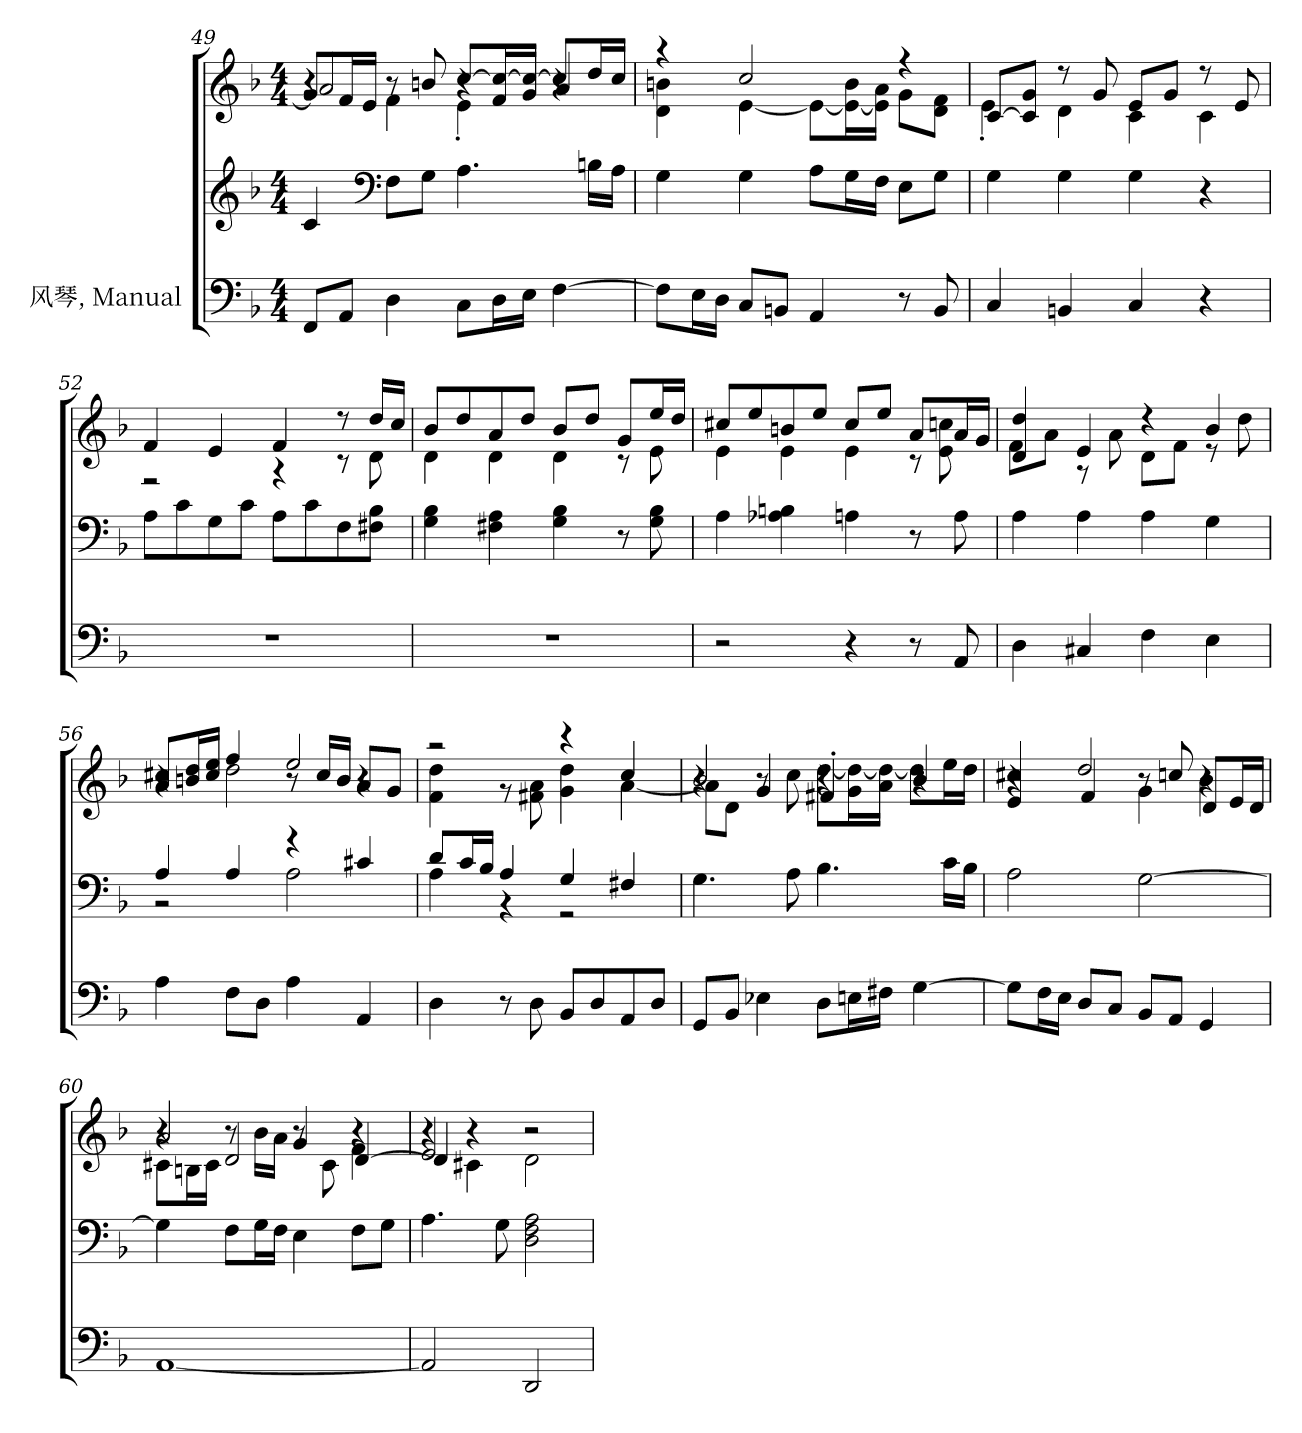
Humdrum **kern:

**kern	**kern	**kern
*part1	*part1	*part1
*staff3	*staff2	*staff1
*I"风琴, Manual	*	*
!!LO:LB:g=z
*clefF4	*clefG2	*clefG2
*k[b-]	*k[b-]	*k[b-]
*M4/4	*M4/4	*M4/4
=49	=49	=49
*	*	*^
*	*	*	*^
8FF/L	4c/	8g/L]	4r	2a/
8AA/J	.	16f/L	.	.
.	.	16e/JJ	.	.
*	*clefF4	*	*	*
4D\	8F\L	8r	4f\	.
.	8G\J	8bn/	.	.
8C\L	4.A\	[8cc/L	4e'\	4r
16D\L	.	16f/ 16cc/_L	.	.
16E\JJ	.	16g/ 16cc/_JJ	.	.
[4F\	.	8cc/L]	4r	4a/
.	16Bn\LL	16dd/L	.	.
.	16A\JJ	16cc/JJ	.	.
*	*	*	*v	*v
=50	=50	=50	=50
8F\L]	4G\	4r	4d\ 4bn\
16E\L	.	.	.
16D\JJ	.	.	.
8C/L	4G\	2cc/	[4e\
8BBn/J	.	.	.
4AA/	8A\L	.	8e\L_
.	16G\L	.	16e\_ 16b\L
.	16F\JJ	.	16e\] 16a\JJ
8r	8E\L	4r	8g\L
8BB/	8G\J	.	8d\ 8f\J
=51	=51	=51	=51
4C/	4G\	[8c/L	4e'\
.	.	8c/] 8g/J	.
4BBn/	4G\	8r	4d\
.	.	8g/	.
4C/	4G\	8e/L	4c\
.	.	8g/J	.
4r	4r	8r	4c\
.	.	8e/	.
!!LO:PB:g=z	!!
=52	=52	=52	=52
1r	8A\L	4f/	2r
.	8c\	.	.
.	8G\	4e/	.
.	8c\J	.	.
.	8A\L	4f/	4r
.	8c\	.	.
.	8F\	8r	8r
.	8F#X\ 8B-\J	16dd/LL	8d\
.	.	16cc/JJ	.
=53	=53	=53	=53
1r	4G\ 4B-\	8b-/L	4d\
.	.	8dd/	.
.	4F#X\ 4A\	8a/	4d\
.	.	8dd/J	.
.	4G\ 4B-\	8b-/L	4d\
.	.	8dd/J	.
.	8r	8g/L	8r
.	8G\ 8B-\	16ee/L	8e\
.	.	16dd/JJ	.
=54	=54	=54	=54
2r	4A\	8cc#X/L	4e\
.	.	8ee/	.
.	4A-X\ 4Bn\	8bn/	4e\
.	.	8ee/J	.
4r	4An\	8cc#/L	4e\
.	.	8ee/J	.
8r	8r	8a/L	8r
8AA/	8A\	16a/L	8e\ 8ccn\
.	.	16g/JJ	.
=55	=55	=55	=55
4D\	4A\	4d/ 4dd/	8f\L
.	.	.	8a\J
4C#X/	4A\	4e/	8r
.	.	.	8a\
4F\	4A\	4r	8d\L
.	.	.	8f\J
4E\	4G\	4b-/	8r
.	.	.	8dd\
!!LO:LB:g=z
=56	=56	=56	=56
*	*^	*	*^
4A\	4A/	2r	2r	4r	8a/ 8cc#X/L
.	.	.	.	.	16bn/ 16dd/L
.	.	.	.	.	16cc#/ 16ee/JJ
8F\L	4A/	.	.	2dd\	4ff/
8D\J	.	.	.	.	.
4A\	4r	2A\	2ee/	.	8r
.	.	.	.	.	16cc#/LL
.	.	.	.	.	16b/JJ
4AA/	4c#X/	.	.	4r	8a/L
.	.	.	.	.	8g/J
*	*	*	*	*v	*v
=57	=57	=57	=57	=57
4D\	8d/L	4A\	2r	4f\ 4dd\
.	16c/L	.	.	.
.	16B-/JJ	.	.	.
8r	4A/	4r	.	8r
8D\	.	.	.	8f#X\ 8a\
8BB-/L	4G/	2r	4r	4g\ 4dd\
8D/	.	.	.	.
8AA/	4F#X/	.	4cc/	[4a\
8D/J	.	.	.	.
*	*v	*v	*	*
=58	=58	=58	=58
*	*	*	*^
8GG/L	4.G\	2b-/	8a\L]	4r
8BB-/J	.	.	8d\J	.
4E-X\	.	.	8r	4g/
.	8A\	.	8cc\	.
8D\L	4.B-\	4r	[8dd\L	4f#X'/
16En\L	.	.	16g\ 16dd\_L	.
16F#X\JJ	.	.	16a\ 16dd\_JJ	.
[4G\	.	4b-/	8dd\L]	4r
.	16c\LL	.	16ee\L	.
.	16B-\JJ	.	16dd\JJ	.
!!LO:LB:g=z	!!	!!
=59	=59	=59	=59	=59
*	*	*MM67	*	*
8G\L]	2A\	4r	2r	4e/ 4cc#X/
16F\L	.	.	.	.
16E\JJ	.	.	.	.
8D/L	.	2dd/	.	4f/
8C/J	.	.	.	.
8BB-/L	[2G\	.	4g\	8r
8AA/J	.	.	.	8ccn/
4GG/	.	4r	4b-\	8d/L
.	.	.	.	16e/L
.	.	.	.	16d/JJ
=60	=60	=60	=60	=60
*	*	*MM62	*	*
[1AA	4G\]	2a/	8c#X\L	4r
.	.	.	16Bn\L	.
.	.	.	16c#\JJ	.
.	8F\L	.	8r	2d/
.	16G\L	.	16b-\LL	.
.	16F\JJ	.	16a\JJ	.
.	4E\	4g/	8r	.
.	.	.	8c#\	.
.	8F\L	4r	4f\	[4d/
.	8G\J	.	.	.
=61	=61	=61	=61	=61
*	*	*MM57	*	*
2AA/]	4.A\	2e/	4r	4d/]
.	.	.	4c#X\	4r
.	8G\	.	.	.
*	*	*MM40	*	*
2DD/	2D\ 2F\ 2A\	2r	2d\	2r
*	*	*v	*v	*v
=	=	=
*-	*-	*-
